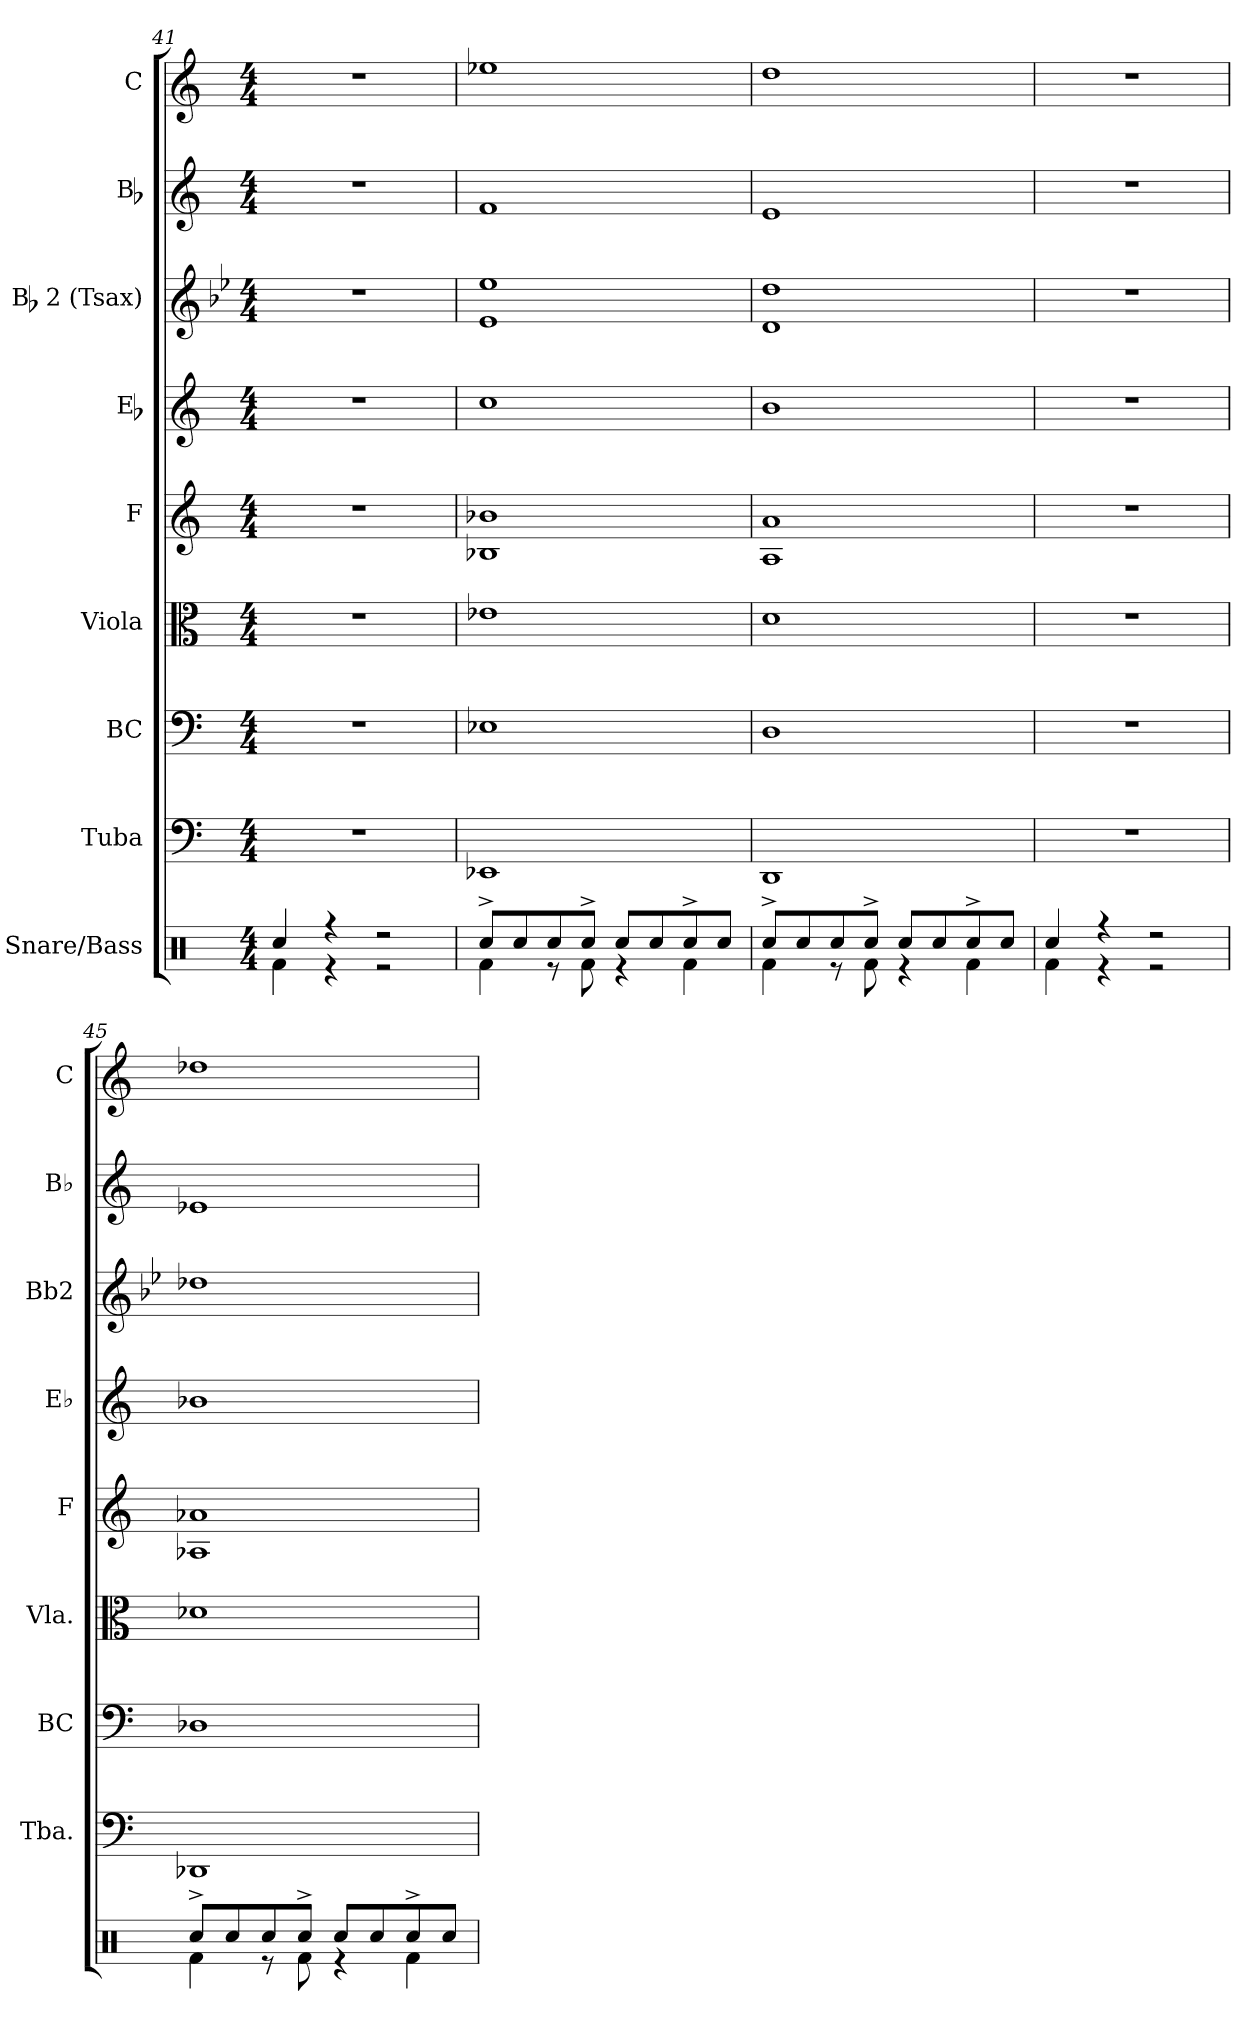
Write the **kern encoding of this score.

**kern	**kern	**kern	**kern	**kern	**kern	**kern	**kern	**kern
*part9	*part8	*part7	*part6	*part5	*part4	*part3	*part2	*part1
*staff9	*staff8	*staff7	*staff6	*staff5	*staff4	*staff3	*staff2	*staff1
*I"Snare/Bass	*I"Tuba	*I"BC	*I"Viola	*I"F	*I"Eb	*I"Bb 2 (Tsax)	*I"Bb	*I"C
*	*I'Tba.	*I'BC	*I'Vla.	*I'F	*I'Eb	*I'Bb2	*I'Bb	*I'C
*clefX	*clefF4	*clefF4	*clefC3	*clefG2	*clefG2	*clefG2	*clefG2	*clefG2
*	*	*	*	*ITrd4c7	*ITrd5c9	*ITrd8c14	*ITrd1c2	*
*k[]	*k[]	*k[]	*k[]	*k[b-]	*k[b-e-a-]	*k[b-e-]	*k[b-e-]	*k[]
*M4/4	*M4/4	*M4/4	*M4/4	*M4/4	*M4/4	*M4/4	*M4/4	*M4/4
=41	=41	=41	=41	=41	=41	=41	=41	=41
*^	*	*	*	*	*	*	*	*
4Rcci/	4Rfi\	1r	1r	1r	1r	1r	1r	1r	1r
4r	4r	.	.	.	.	.	.	.	.
2r	2r	.	.	.	.	.	.	.	.
=42	=42	=42	=42	=42	=42	=42	=42	=42	=42
8Rcc^i/L	4Rfi\	1EE-Xi	1E-Xi	1e-Xi	1E-Xi 1e-Xi	1e-i	1E-i 1e-i	1e-i	1ee-Xi
8Rcci/	.	.	.	.	.	.	.	.	.
8Rcci/	8r	.	.	.	.	.	.	.	.
8Rcc^i/J	8Rfi\	.	.	.	.	.	.	.	.
8Rcci/L	4r	.	.	.	.	.	.	.	.
8Rcci/	.	.	.	.	.	.	.	.	.
8Rcc^i/	4Rfi\	.	.	.	.	.	.	.	.
8Rcci/J	.	.	.	.	.	.	.	.	.
=43	=43	=43	=43	=43	=43	=43	=43	=43	=43
8Rcc^i/L	4Rfi\	1DDi	1Di	1di	1Di 1di	1di	1Di 1di	1di	1ddi
8Rcci/	.	.	.	.	.	.	.	.	.
8Rcci/	8r	.	.	.	.	.	.	.	.
8Rcc^i/J	8Rfi\	.	.	.	.	.	.	.	.
8Rcci/L	4r	.	.	.	.	.	.	.	.
8Rcci/	.	.	.	.	.	.	.	.	.
8Rcc^i/	4Rfi\	.	.	.	.	.	.	.	.
8Rcci/J	.	.	.	.	.	.	.	.	.
!!LO:PB:g=z
=44	=44	=44	=44	=44	=44	=44	=44	=44	=44
4Rcci/	4Rfi\	1r	1r	1r	1r	1r	1r	1r	1r
4r	4r	.	.	.	.	.	.	.	.
2r	2r	.	.	.	.	.	.	.	.
=45	=45	=45	=45	=45	=45	=45	=45	=45	=45
8Rcc^i/L	4Rfi\	1DD-Xi	1D-Xi	1d-Xi	1D-Xi 1d-Xi	1d-Xi	1d-Xi	1d-Xi	1dd-Xi
8Rcci/	.	.	.	.	.	.	.	.	.
8Rcci/	8r	.	.	.	.	.	.	.	.
8Rcc^i/J	8Rfi\	.	.	.	.	.	.	.	.
8Rcci/L	4r	.	.	.	.	.	.	.	.
8Rcci/	.	.	.	.	.	.	.	.	.
8Rcc^i/	4Rfi\	.	.	.	.	.	.	.	.
8Rcci/J	.	.	.	.	.	.	.	.	.
*v	*v	*	*	*	*	*	*	*	*
=	=	=	=	=	=	=	=	=
*-	*-	*-	*-	*-	*-	*-	*-	*-
